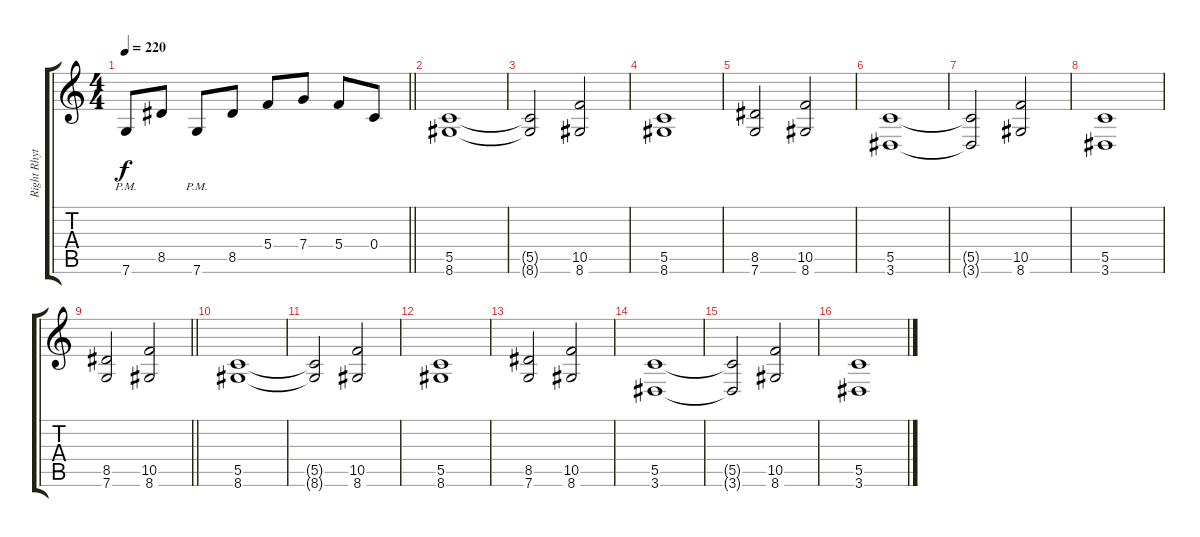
\track ("Right Rhythm" "Right Rhyt") {instrument distortionguitar}
\staff {score tabs}
\tuning (D4 A3 F3 C3 G2 C2) {hide}
\ts (4 4)
\tempo 220
\clef g2
\barLineRight lightlight
\ks c
7.6{pm}.8{dy f} 8.5.8 7.6{pm}.8 8.5.8 5.4.8 7.4.8 5.4.8 0.4.8 |
\section ("" "")
(5.5 8.6).1 |
(5.5{t} 8.6{t}).2 (10.5 8.6).2 |
(5.5 8.6).1 |
(8.5 7.6).2 (10.5 8.6).2 |
(5.5 3.6).1 |
(5.5{t} 3.6{t}).2 (10.5 8.6).2 |
(5.5 3.6).1 |
\barLineRight lightlight
(8.5 7.6).2 (10.5 8.6).2 |
\section ("" "")
(5.5 8.6).1 |
(5.5{t} 8.6{t}).2 (10.5 8.6).2 |
(5.5 8.6).1 |
(8.5 7.6).2 (10.5 8.6).2 |
(5.5 3.6).1 |
(5.5{t} 3.6{t}).2 (10.5 8.6).2 |
(5.5 3.6).1
